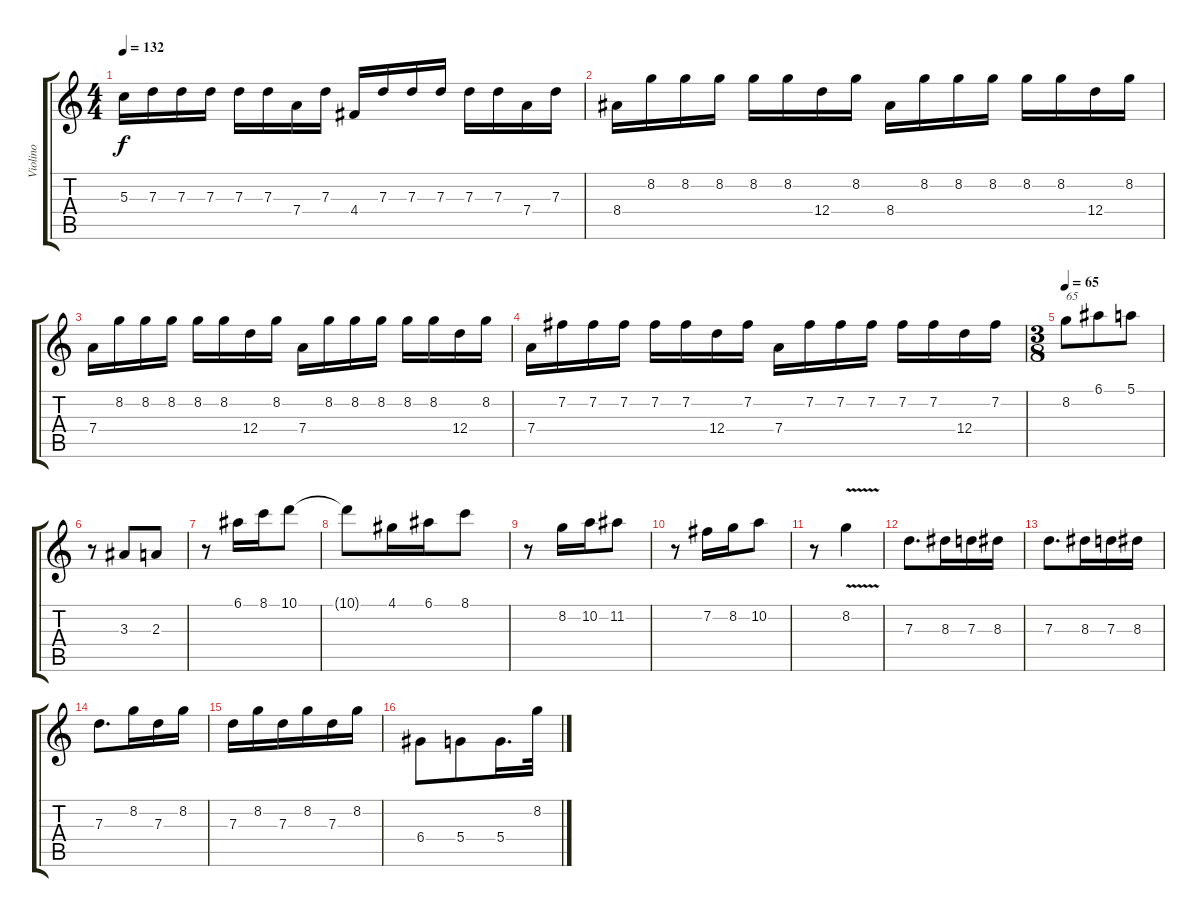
\track ("Violino" "Violino") {instrument distortionguitar}
\staff {score tabs}
\tuning (E4 B3 G3 D3 A2 E2) {hide}
\ts (4 4)
\tempo 132
\clef g2
\ks c
5.3.16{dy f} 7.3.16 7.3.16 7.3.16 7.3.16 7.3.16 7.4.16 7.3.16 4.4.16 7.3.16 7.3.16 7.3.16 7.3.16 7.3.16 7.4.16 7.3.16 |
8.4.16 8.2.16 8.2.16 8.2.16 8.2.16 8.2.16 12.4.16 8.2.16 8.4.16 8.2.16 8.2.16 8.2.16 8.2.16 8.2.16 12.4.16 8.2.16 |
7.4.16 8.2.16 8.2.16 8.2.16 8.2.16 8.2.16 12.4.16 8.2.16 7.4.16 8.2.16 8.2.16 8.2.16 8.2.16 8.2.16 12.4.16 8.2.16 |
7.4.16 7.2.16 7.2.16 7.2.16 7.2.16 7.2.16 12.4.16 7.2.16 7.4.16 7.2.16 7.2.16 7.2.16 7.2.16 7.2.16 12.4.16 7.2.16 |
\ts (3 8)
\tempo 65
8.2.8{txt "65"} 6.1.8 5.1.8 |
r.8 3.3.8 2.3.8 |
r.8 6.1.16 8.1.16 10.1.8 |
10.1{t}.8 4.1.16 6.1.16 8.1.8 |
r.8 8.2.16 10.2.16 11.2.8 |
r.8 7.2.16 8.2.16 10.2.8 |
r.8 8.2{v}.4 |
7.3.8{d} 8.3.16 7.3.16 8.3.16 |
7.3.8{d} 8.3.16 7.3.16 8.3.16 |
7.3.8{d} 8.2.16 7.3.16 8.2.16 |
7.3.16 8.2.16 7.3.16 8.2.16 7.3.16 8.2.16 |
6.4.8 5.4.8 5.4.16{d} 8.2.32
